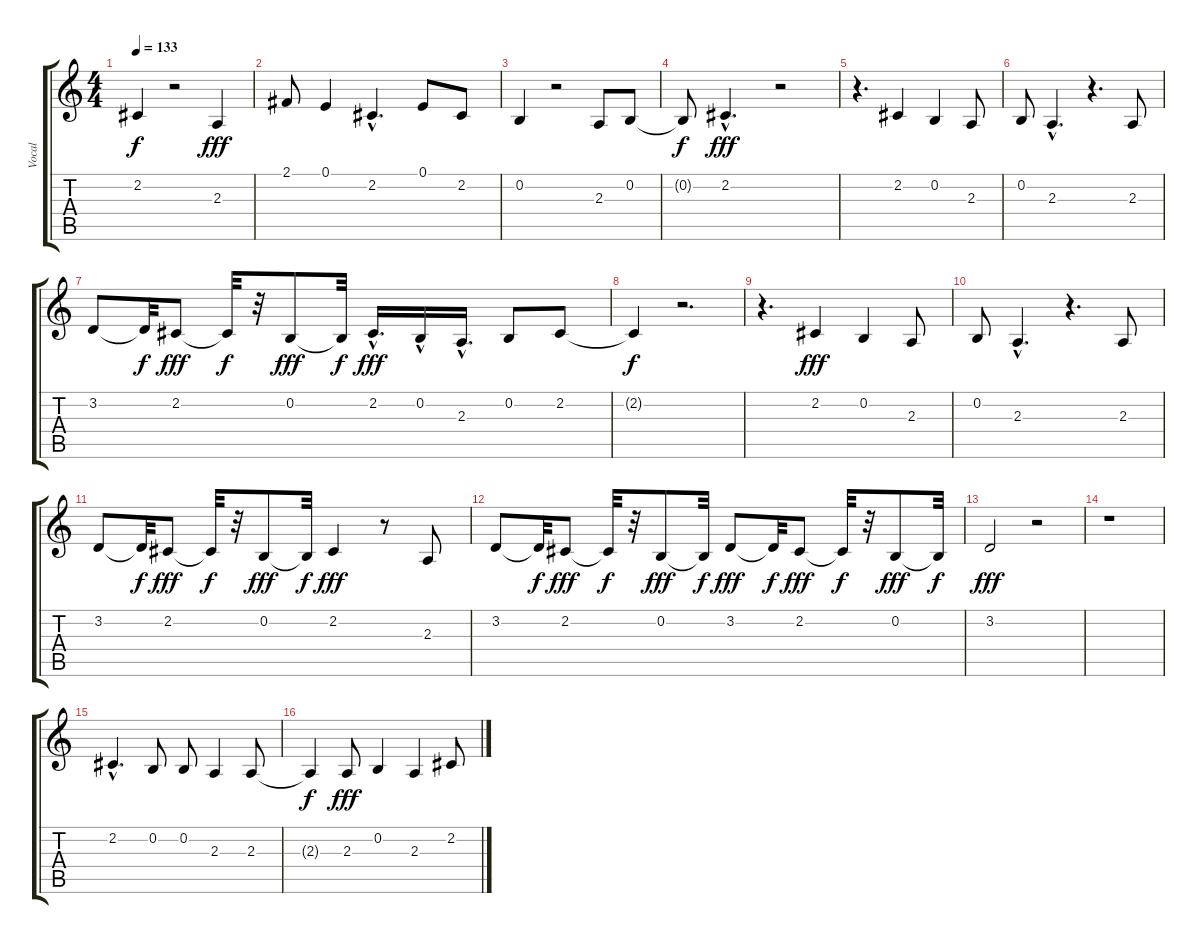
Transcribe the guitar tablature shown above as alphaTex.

\track ("Vocal" "Vocal") {instrument clarinet}
\staff {score tabs}
\tuning (E4 B3 G3 D3 A2 E2) {hide}
\ts (4 4)
\tempo 133
\clef g2
\ks c
2.2{t}.4{dy f} r.2 2.3.4{dy fff} |
2.1.8 0.1.4 2.2{hac}.4{d} 0.1.8 2.2.8 |
0.2.4 r.2 2.3.8 0.2.8 |
0.2{t}.8{dy f} 2.2{hac}.4{d dy fff} r.2 |
r.4{d} 2.2.4 0.2.4 2.3.8 |
0.2.8 2.3{hac}.4{d} r.4{d} 2.3.8 |
3.2.8 3.2{t}.32{dy f} 2.2.8{dy fff} 2.2{t}.32{dy f} r.32 0.2.8{dy fff} 0.2{t}.32{dy f} 2.2{hac}.16{d dy fff} 0.2{hac}.16 2.3{hac}.16{d} 0.2.8 2.2.8 |
2.2{t}.4{dy f} r.2{d} |
r.4{d} 2.2.4{dy fff} 0.2.4 2.3.8 |
0.2.8 2.3{hac}.4{d} r.4{d} 2.3.8 |
3.2.8 3.2{t}.32{dy f} 2.2.8{dy fff} 2.2{t}.32{dy f} r.32 0.2.8{dy fff} 0.2{t}.32{dy f} 2.2.4{dy fff} r.8 2.3.8 |
3.2.8 3.2{t}.32{dy f} 2.2.8{dy fff} 2.2{t}.32{dy f} r.32 0.2.8{dy fff} 0.2{t}.32{dy f} 3.2.8{dy fff} 3.2{t}.32{dy f} 2.2.8{dy fff} 2.2{t}.32{dy f} r.32 0.2.8{dy fff} 0.2{t}.32{dy f} |
3.2.2{dy fff} r.2 |
r.1 |
2.2{hac}.4{d} 0.2.8 0.2.8 2.3.4 2.3.8 |
2.3{t}.4{dy f} 2.3.8{dy fff} 0.2.4 2.3.4 2.2.8
